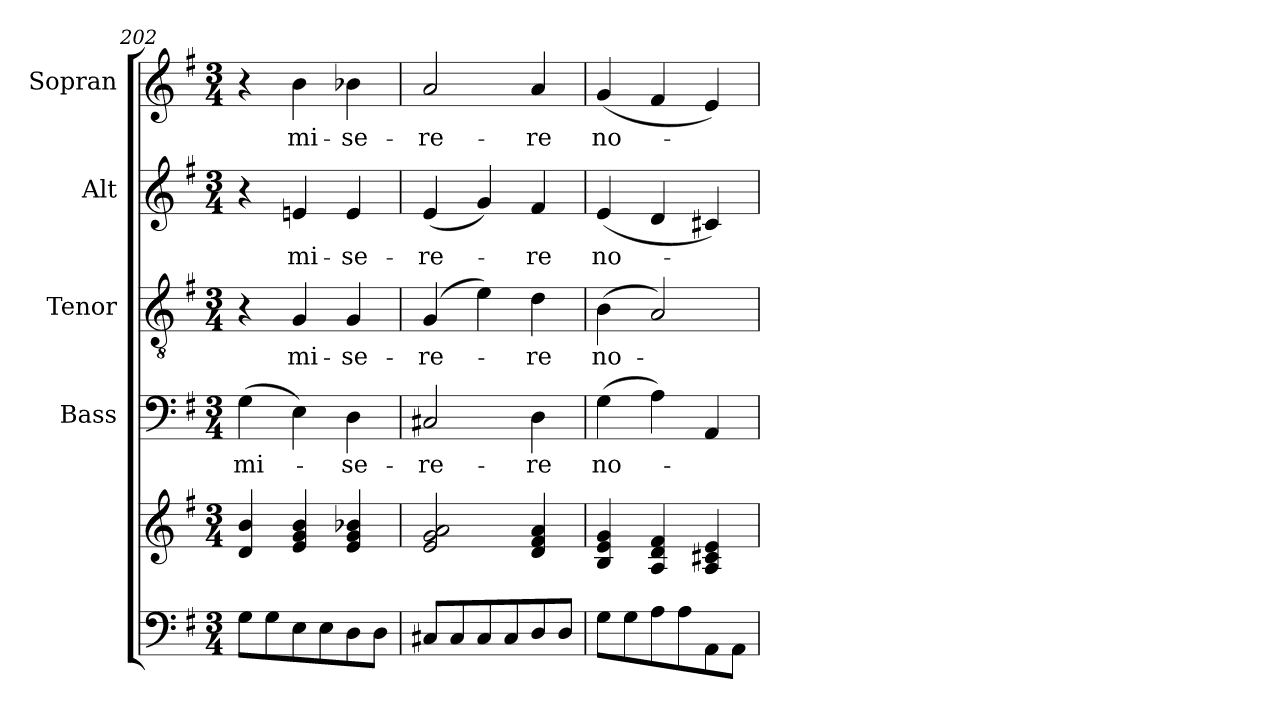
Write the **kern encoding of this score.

**kern	**kern	**kern	**text	**kern	**text	**kern	**text	**kern	**text
*part5	*part5	*part4	*part4	*part3	*part3	*part2	*part2	*part1	*part1
*staff6	*staff5	*staff4	*staff4	*staff3	*staff3	*staff2	*staff2	*staff1	*staff1
*	*	*I"Bass	*	*I"Tenor	*	*I"Alt	*	*I"Sopran	*
*	*	*I'B.	*	*I'T.	*	*I'A.	*	*I'S.	*
*clefF4	*clefG2	*clefF4	*	*clefGv2	*	*clefG2	*	*clefG2	*
*k[f#]	*k[f#]	*k[f#]	*	*k[f#]	*	*k[f#]	*	*k[f#]	*
*G:	*G:	*G:	*	*G:	*	*G:	*	*G:	*
*M3/4	*M3/4	*M3/4	*	*M3/4	*	*M3/4	*	*M3/4	*
=202	=202	=202	=202	=202	=202	=202	=202	=202	=202
!	!	!	!LO:LY:b	!	!	!	!	!	!
8G\L	4d/ 4b/	(>4G\	mi-	4r	.	4r	.	4r	.
8G\	.	.	.	.	.	.	.	.	.
!	!	!	!	!	!LO:LY:b	!	!LO:LY:b	!	!LO:LY:b
8E\	4e/ 4g/ 4b/	4E\)	.	4G/	mi-	4en/	mi-	4b\	mi-
8E\	.	.	.	.	.	.	.	.	.
!	!	!	!LO:LY:b	!	!LO:LY:b	!	!LO:LY:b	!	!LO:LY:b
8D\	4e/ 4g/ 4b-X/	4D\	-se-	4G/	-se-	4e/	-se-	4b-X\	-se-
8D\J	.	.	.	.	.	.	.	.	.
=203	=203	=203	=203	=203	=203	=203	=203	=203	=203
!	!	!	!LO:LY:b	!	!LO:LY:b	!	!LO:LY:b	!	!LO:LY:b
8C#X/L	2e/ 2g/ 2a/	2C#X/	-re-	(4G/	-re-	(<4e/	-re-	2a/	-re-
8C#/	.	.	.	.	.	.	.	.	.
8C#/	.	.	.	4e\)	.	4g/)	.	.	.
8C#/	.	.	.	.	.	.	.	.	.
!	!	!	!LO:LY:b	!	!LO:LY:b	!	!LO:LY:b	!	!LO:LY:b
8D/	4d/ 4f#/ 4a/	4D\	-re	4d\	-re	4f#/	-re	4a/	-re
8D/J	.	.	.	.	.	.	.	.	.
=204	=204	=204	=204	=204	=204	=204	=204	=204	=204
!	!	!	!LO:LY:b	!	!LO:LY:b	!	!LO:LY:b	!	!LO:LY:b
8G\L	4B/ 4e/ 4g/	(>4G\	no-	(>4B\	no-	(<4e/	no-	(<4g/	no-
8G\	.	.	.	.	.	.	.	.	.
8A\	4A/ 4d/ 4f#/	4A\)	.	2A/)	.	4d/	.	4f#/	.
8A\	.	.	.	.	.	.	.	.	.
8AA\	4A/ 4c#X/ 4e/	4AA/	.	.	.	4c#X/)	.	4e/)	.
8AA\J	.	.	.	.	.	.	.	.	.
=	=	=	=	=	=	=	=	=	=
*-	*-	*-	*-	*-	*-	*-	*-	*-	*-
